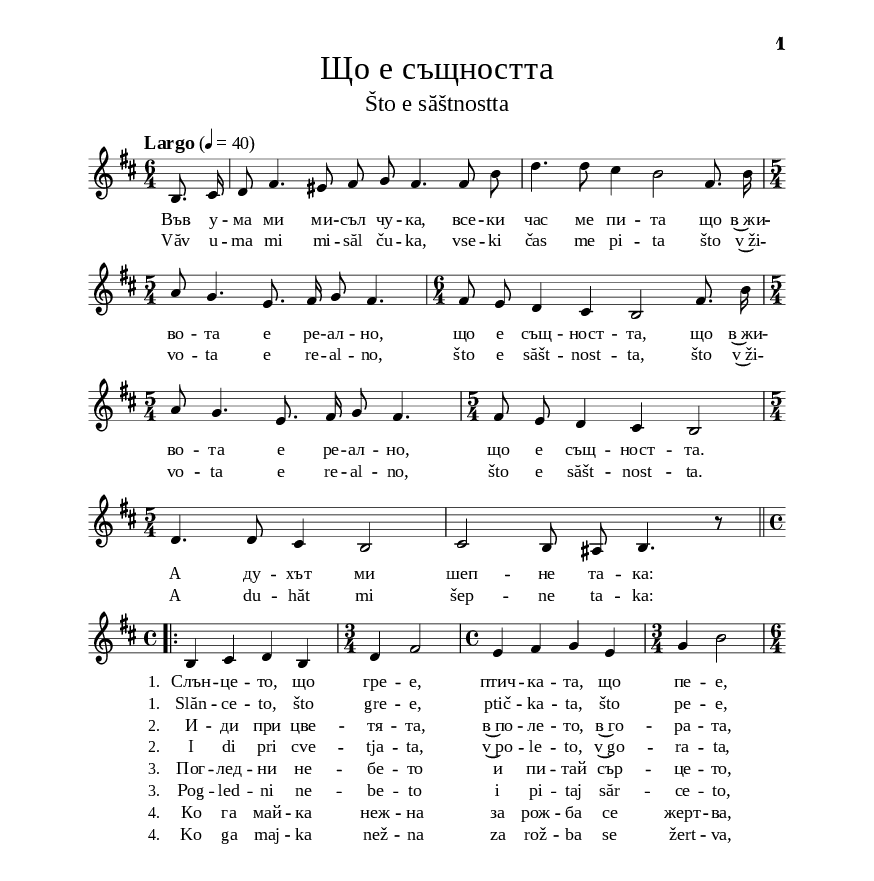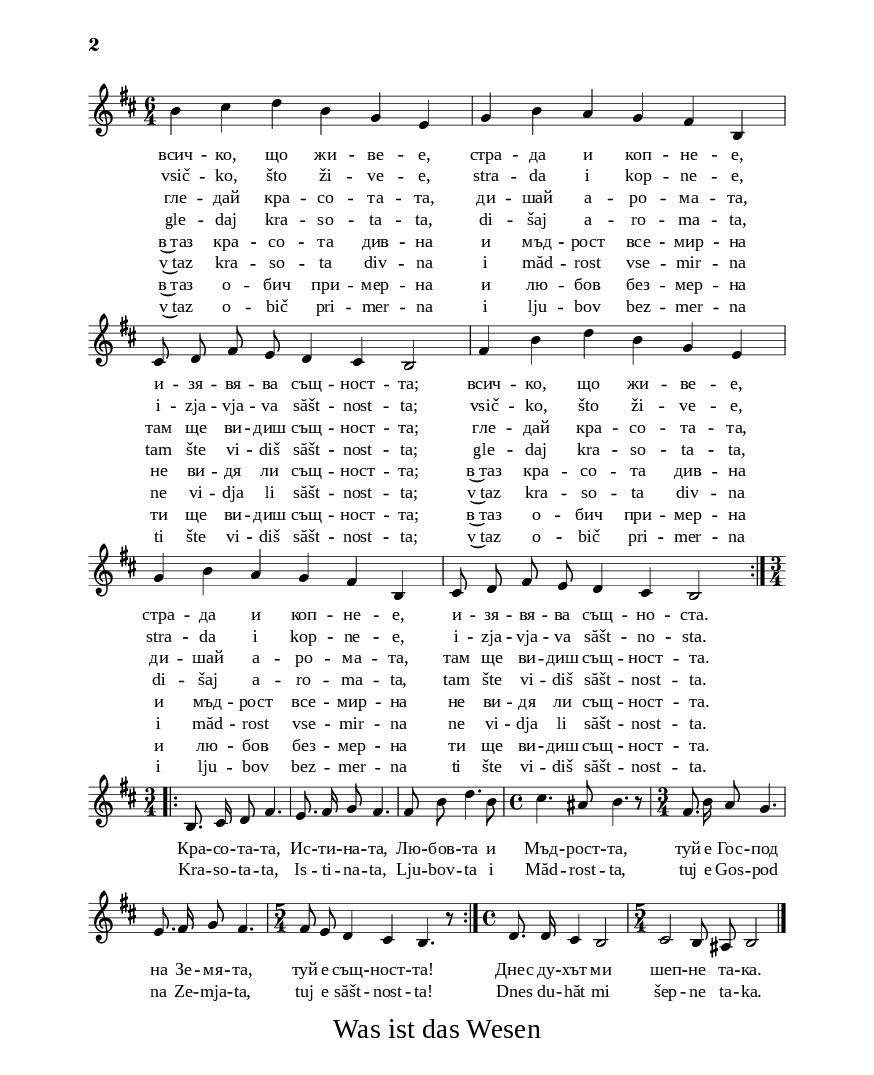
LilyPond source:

\version "2.24.4"

% include paper part and global functions
\include "include/globals.ily"

\bookpart {
  \label #'ref068
  \tocItem \markup "Що е същността – Što e săštnostta"
  \include "include/bookpart-paper.ily"

  \header {
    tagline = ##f
  }

  \score {
    \include "include/score-layout.ily"

    \new Voice \absolute {
      \clef treble
      \key b \minor
      \time 6/4
      \tempoFunc "Largo" 4 "40"
      \partial 4
      \autoBeamOff

      b8. cis'16| d'8 fis'4. eis'8 fis'8 g'8 fis'4. fis'8 b'8| d''4. d''8 cis''4 b'2 fis'8. b'16 | \break

      \time 5/4  a'8 g'4. e'8. fis'16 g'8 fis'4. | \time 6/4 fis'8 e'8 d'4 cis'4 b2 fis'8. b'16 \time 5/4 |

      \time 5/4  a'8 g'4. e'8. fis'16 g'8 fis'4. | \time 5/4 fis'8 e'8 d'4 cis'4 b2 | \break

      \time 5/4 d'4. d'8 cis'4 b2 | cis'2 b8 ais8 b4. r8 | \break

      \bar ".|:-||"

      \time 4/4 b4 cis'4 d'4 b4 | \time 3/4 d'4 fis'2 | \time 4/4 e'4 fis' g' e' | \time 3/4 g'4 b'2  \break


      \time 6/4 b'4 cis''4 d'' b' g' e' | g' b' a' g' fis' b | \break

      cis'8 d' fis' e' d'4 cis' b2 | fis'4 b' d'' b' g' e' |\break

      g'4 b'4 a'4 g'4 fis'4 b |  cis'8 d' fis' e' d'4 cis'4 b2 | \break



      \time 3/4


      \bar ":|.|:"  b8. cis'16 d'8 fis'4. | e'8. fis'16 g'8 fis'4. | fis'8 b'8 d''4. b'8|

      \time 4/4 cis''4. ais'8 b'4. r8 |  \time 3/4 fis'8. b'16 a'8 g'4.  \break| e'8. fis'16 g'8 fis'4. |

      \time 5/4	fis'8 e' d'4 cis' b4. r8 \bar ":|." | \time 4/4 d'8. d'16 cis'4 b2 | \time 5/4 cis'2 b8 ais8 b2 |  \bar "|." \break


    }

    \addlyrics {
      Във у -- ма ми ми -- съл чу -- ка, все -- ки час ме пи -- та
      що в~жи -- во -- та е ре -- ал -- но, що е същ -- ност -- та,
      що в~жи -- во -- та е ре -- ал -- но, що е същ -- ност -- та.
      А ду -- хът ми шеп  -- не та  -- ка:

      \set stanza = "1. " Слън  -- це  -- то, що гре -- е, птич -- ка -- та, що пе -- е,

      всич -- ко, що жи -- ве -- е, стра -- да и коп -- не -- е,

      и -- зя -- вя -- ва  същ -- ност -- та;   всич -- ко, що жи -- ве -- е, стра -- да и коп -- не -- е,

      и -- зя -- вя -- ва същ -- но -- ста.

      Кра  -- со  -- та  -- та, Ис  -- ти  -- на  -- та, Лю -- бов  -- та и Мъд -- рост  -- та,

      туй е Гос  -- под на Зе  -- мя  -- та, туй е същ  -- ност  -- та! Днес ду  -- хът ми шеп  -- не та  -- ка.
    }
    \addlyrics {
      Văv u -- ma mi mi -- săl ču -- ka, vse -- ki čas me pi -- ta
      što v~ži -- vo -- ta e re -- al -- no, što e săšt -- nost -- ta,
      što v~ži -- vo -- ta e re -- al -- no, što e săšt -- nost -- ta.
      A du -- hăt mi šep  -- ne ta  -- ka:

      \set stanza = "1. " Slăn  -- ce  -- to, što gre -- e, ptič -- ka -- ta, što pe -- e,

      vsič -- ko, što ži -- ve -- e, stra -- da i kop -- ne -- e,

      i -- zja -- vja -- va  săšt -- nost -- ta;   vsič -- ko, što ži -- ve -- e, stra -- da i kop -- ne -- e,

      i -- zja -- vja -- va săšt -- no -- sta.

      Kra  -- so  -- ta  -- ta, Is  -- ti  -- na  -- ta, Lju -- bov  -- ta i Măd  -- rost  -- ta,

      tuj e Gos  -- pod na Ze  -- mja  -- ta, tuj e săšt  -- nost  -- ta! Dnes du  -- hăt mi šep  -- ne ta  -- ka.
    }

    \addlyrics {
      " " " " " " " " " " " " " " " "

      " " " " " " " " " " " " " " " "

      " " " " " " " " " " " " " " " " " "

      " " " " " " " " " " " " " " " " " " " " " " " " " " " "

      " " " " " " " " " " " " " " " " " " \set stanza = "2. " И -- ди при цве -- тя -- та, в~по -- ле -- то, в~го -- ра -- та,
      гле -- дай кра -- со -- та -- та, ди -- шай а -- ро -- ма -- та, там ще ви -- диш същ -- ност  -- та;
      гле -- дай кра -- со -- та -- та, ди -- шай а -- ро -- ма -- та, там ще ви -- диш същ -- ност  -- та.

      " " " " " " " " " " " " " " " " " "

      " " " " " " " " " " " " " " " " " "
    }
    \addlyrics {
      " " " " " " " " " " " " " " " "

      " " " " " " " " " " " " " " " "

      " " " " " " " " " " " " " " " " " "

      " " " " " " " " " " " " " " " " " " " " " " " " " " " "

      " " " " " " " " " " " " " " " " " " \set stanza = "2. "     I di pri cve -- tja -- ta, v~po -- le -- to, v~go -- ra -- ta,
      gle -- daj kra -- so -- ta -- ta, di -- šaj a -- ro -- ma -- ta, tam šte vi -- diš săšt -- nost  -- ta;
      gle -- daj kra -- so -- ta -- ta, di -- šaj a -- ro -- ma -- ta, tam šte vi -- diš săšt -- nost  -- ta.

      " " " " " " " " " " " " " " " " " "

      " " " " " " " " " " " " " " " " " "
    }

    \addlyrics {
      " " " " " " " " " " " " " " " "

      " " " " " " " " " " " " " " " "

      " " " " " " " " " " " " " " " " " "

      " " " " " " " " " " " " " " " " " " " " " " " " " " " "

      " " " " " " " " " " " " " " " " " " \set stanza = "3. "  Пог -- лед  -- ни не -- бе -- то и пи -- тай сър -- це -- то,
      в~таз кра -- со -- та див -- на и мъд -- рост все -- мир -- на не ви -- дя ли същ -- ност -- та;  в~таз кра -- со -- та див -- на и мъд -- рост все -- мир -- на не ви -- дя ли същ -- ност -- та.

      " " " " " " " " " " " " " " " " " "

      " " " " " " " " " " " " " " " " " "
    }
    \addlyrics {
      " " " " " " " " " " " " " " " "

      " " " " " " " " " " " " " " " "

      " " " " " " " " " " " " " " " " " "

      " " " " " " " " " " " " " " " " " " " " " " " " " " " "

      " " " " " " " " " " " " " " " " " " \set stanza = "3. " Pog -- led  -- ni ne -- be -- to i pi -- taj săr -- ce -- to,
      v~taz kra -- so -- ta div -- na i măd -- rost vse -- mir -- na ne vi -- dja li săšt -- nost -- ta;  v~taz kra -- so -- ta div -- na i măd -- rost vse -- mir -- na ne vi -- dja li săšt -- nost -- ta.

      " " " " " " " " " " " " " " " " " "

      " " " " " " " " " " " " " " " " " "
    }

    \addlyrics {
      " " " " " " " " " " " " " " " "

      " " " " " " " " " " " " " " " "

      " " " " " " " " " " " " " " " " " "

      " " " " " " " " " " " " " " " " " " " " " " " " " " " "

      " " " " " " " " " " " " " " " " " " \set stanza = "4. " Кo  га май -- ка неж -- на за рож -- ба се жерт -- ва,
      в~таз о -- бич при -- мер -- на и лю -- бов без -- мер -- на
      ти ще ви -- диш същ -- ност -- та;
      в~таз о -- бич при -- мер -- на и лю -- бов без -- мер -- на
      ти ще ви -- диш същ -- ност -- та.

      " " " " " " " " " " " " " " " " " "

      " " " " " " " " " " " " " " " " " "
    }
    \addlyrics {
      " " " " " " " " " " " " " " " "

      " " " " " " " " " " " " " " " "

      " " " " " " " " " " " " " " " " " "

      " " " " " " " " " " " " " " " " " " " " " " " " " " " "

      " " " " " " " " " " " " " " " " " " \set stanza = "4. "    Ko  ga maj -- ka než -- na za rož -- ba se žert -- va,
      v~taz o -- bič pri -- mer -- na i lju -- bov bez -- mer -- na
      ti šte vi -- diš săšt -- nost -- ta;
      v~taz o -- bič pri -- mer -- na i lju -- bov bez -- mer -- na
      ti šte vi -- diš săšt -- nost -- ta.

      " " " " " " " " " " " " " " " " " "

      " " " " " " " " " " " " " " " " " "
    }

    \header {
      title = \titleFunc "Що е същността" "Što e săštnostta"
    }

    \midi{}

  } % score


  \markup \vspace #0.5
  % include foreign translation(s) of the song
  \version "2.24.3"

\markup \fill-line { \fontsize #deTitleFontSize "Was ist das Wesen" }
\markup \null
\markup \null
\markup \abs-fontsize #10 {
  \hspace #10

  \override #`(baseline-skip . ,deCoupletBaselineSkip)
  \column {

     \line { "   "In meinem Verstand klopft ein Gedanke;}
    \line { "   "Täglich fragt er mich: Was ist im Leben real, was ist das Wesen?}
     \vspace #0.5
     \line { "   "Mein Geist flüstert mir zu:}
     \vspace #0.5
    \line { 1. Die Sonne, die scheint, der Vogel, der singt, }
    \line { "   "alles, was lebt, leidet und sich sehnt, }
    \line { "   "drückt das Wesen aus.}
      \vspace #0.5

    \line { 2. Gehe zu den Blumen,  auf das Feld, }
    \line { "   "in den Wald; schau die Schönheit an, }
    \line { "   "atme den Duft ein,}
    \line { "   "dort schaust du das Wesen an.}
   \vspace #0.5

    \line { 3. Schau den Himmel an, frag das Herz:}
    \line { "   "In dieser wunderbaren Schönheit}
   \line { "   "und kosmischen Weisheit, }
    \line { "   "schaust du nicht das Wesen?}
    \vspace #0.5

    \line { 4. Wenn sich die zärtliche Mutter }
    \line { "   "für das Kind aufopfert,}
   \line { "   "in dieser beispielhaften Liebe [obič],}
   \line { "   "und grenzenlosen Liebe [Ljubov],  }
   \line { "   "schaust du nicht das Wesen an?}
  \vspace #0.5

    \line { "   "Schönheit, Wahrheit, Liebe [Ljubovta] }
     \line { "   "und Weisheit, das ist der Herr auf }
     \line { "   "Erden, das ist das Wesen. }
  }
}


} % bookpart
